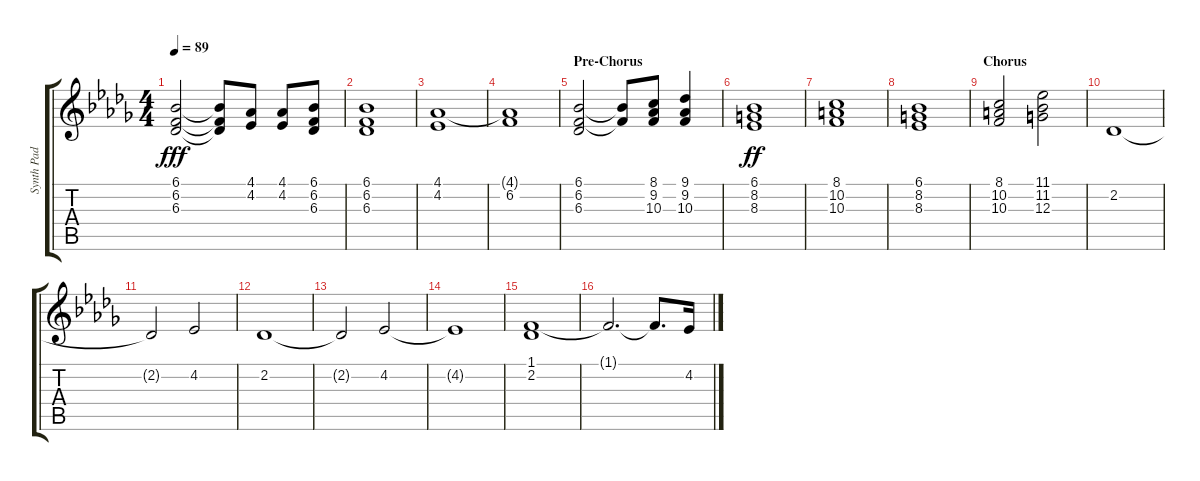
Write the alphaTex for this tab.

\track ("Synth Pad (Staff 1)" "Synth Pad ") {instrument pad3polysynth}
\staff {score tabs}
\tuning (E4 B3 G3 D3 A2 E2) {hide}
\ts (4 4)
\tempo 89
\clef g2
\ks bbminor
(6.1 6.2 6.3).2{dy fff} (6.1{t} 6.2{t} 6.3{t}).8 (4.1 4.2).8 (4.1 4.2).8 (6.1 6.2 6.3).8 |
(6.1 6.2 6.3).1 |
(4.1 4.2).1 |
(4.1{t} 6.2).1 |
\section ("" "Pre-Chorus")
(6.1 6.2 6.3).2 (6.1{t} 6.2{t}).8 (8.1 9.2 10.3).8 (9.1 9.2 10.3).4 |
(6.1 8.2 8.3).1{dy ff} |
(8.1 10.2 10.3).1 |
(6.1 8.2 8.3).1 |
\section ("" "Chorus")
(8.1 10.2 10.3).2 (11.1 11.2 12.3).2 |
2.2.1 |
2.2{t}.2 4.2.2 |
2.2.1 |
2.2{t}.2 4.2.2 |
4.2{t}.1 |
(1.1 2.2).1 |
1.1{t}.2{d} 1.1{t}.8{d} 4.2.16
